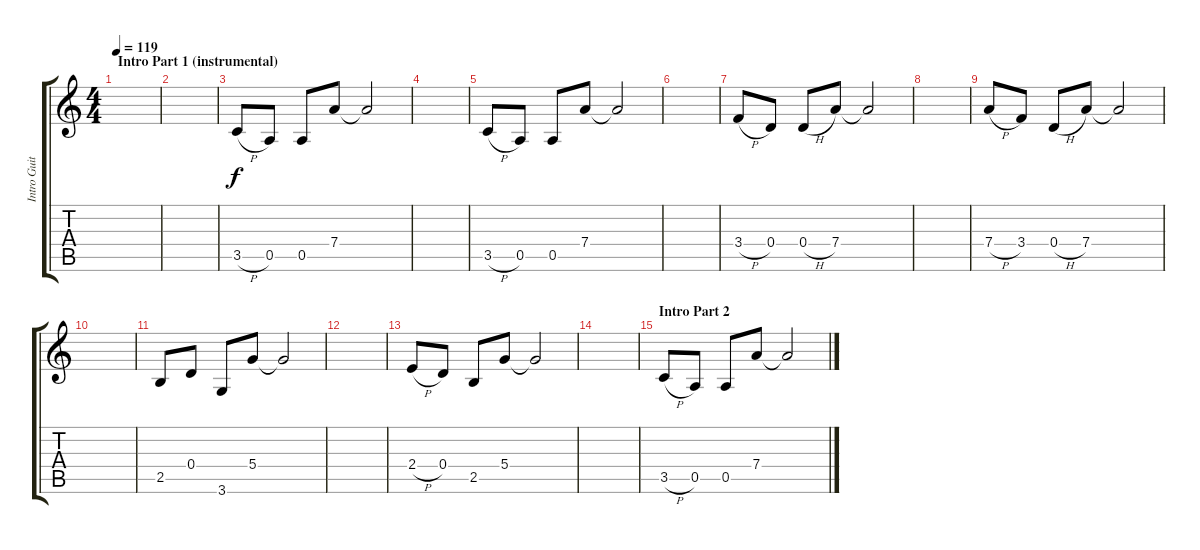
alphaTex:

\track ("Intro Guitar (lead)" "Intro Guit") {instrument electricguitarclean}
\staff {score tabs}
\tuning (E4 B3 G3 D3 A2 E2) {hide}
\ts (4 4)
\section ("" "Intro Part 1 (instrumental)")
\tempo 119
\clef g2
\ks c
|
|
3.5{h}.8 0.5.8 0.5.8 7.4.8 7.4{t}.2 |
|
3.5{h}.8 0.5.8 0.5.8 7.4.8 7.4{t}.2 |
|
3.4{h}.8 0.4.8 0.4{h}.8 7.4.8 7.4{t}.2 |
|
7.4{h}.8 3.4.8 0.4{h}.8 7.4.8 7.4{t}.2 |
|
2.5.8 0.4.8 3.6.8 5.4.8 5.4{t}.2 |
|
2.4{h}.8 0.4.8 2.5.8 5.4.8 5.4{t}.2 |
|
\section ("" "Intro Part 2")
3.5{h}.8 0.5.8 0.5.8 7.4.8 7.4{t}.2
